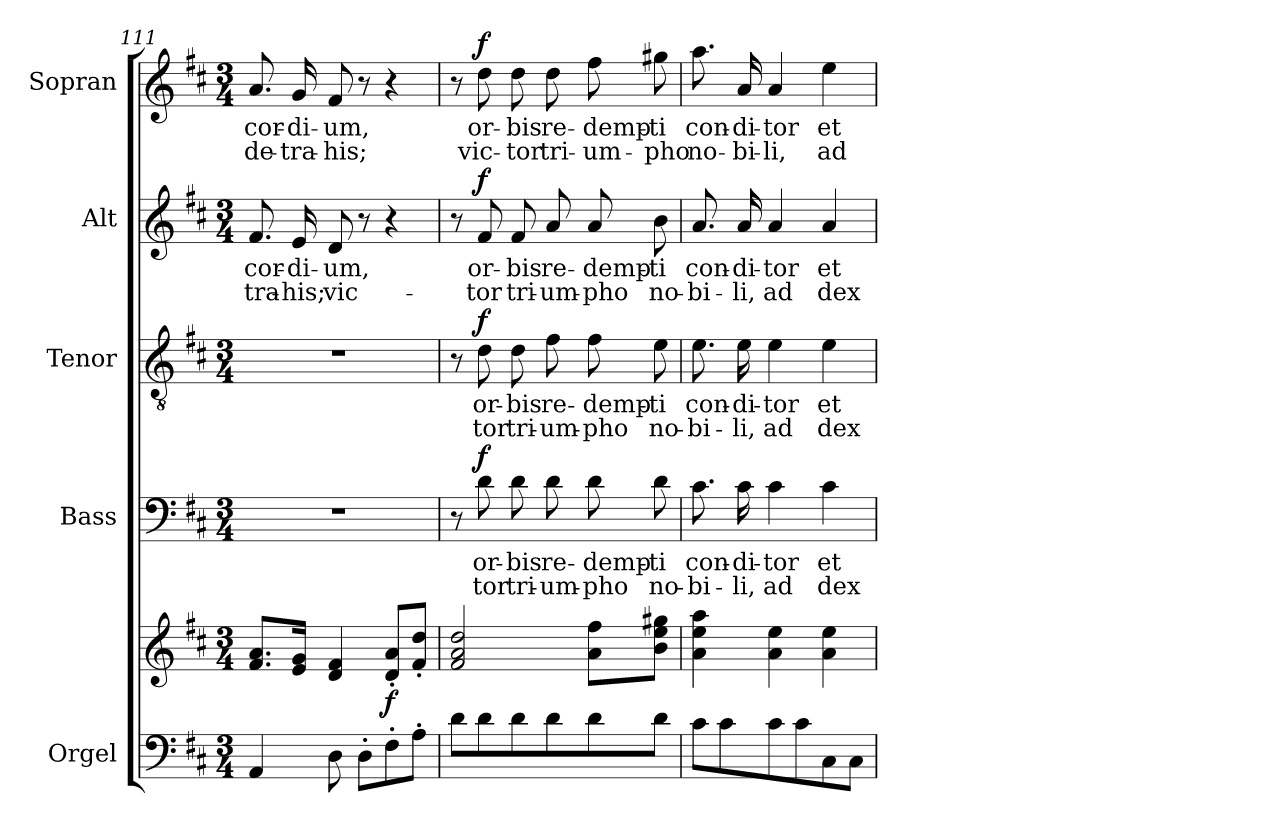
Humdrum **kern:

**kern	**kern	**dynam	**kern	**text	**text	**dynam	**kern	**text	**text	**dynam	**kern	**text	**text	**dynam	**kern	**text	**text	**dynam
*part5	*part5	*part5	*part4	*part4	*part4	*part4	*part3	*part3	*part3	*part3	*part2	*part2	*part2	*part2	*part1	*part1	*part1	*part1
*staff6	*staff5	*staff5/6	*staff4	*staff4	*staff4	*staff4	*staff3	*staff3	*staff3	*staff3	*staff2	*staff2	*staff2	*staff2	*staff1	*staff1	*staff1	*staff1
*I"Orgel	*	*	*I"Bass	*	*	*	*I"Tenor	*	*	*	*I"Alt	*	*	*	*I"Sopran	*	*	*
*I'Org.	*	*	*I'B.	*	*	*	*I'T.	*	*	*	*I'A.	*	*	*	*I'S.	*	*	*
!!LO:LB:g=z
*clefF4	*clefG2	*	*clefF4	*	*	*	*clefGv2	*	*	*	*clefG2	*	*	*	*clefG2	*	*	*
*k[f#c#]	*k[f#c#]	*	*k[f#c#]	*	*	*	*k[f#c#]	*	*	*	*k[f#c#]	*	*	*	*k[f#c#]	*	*	*
*D:	*D:	*	*D:	*	*	*	*D:	*	*	*	*D:	*	*	*	*D:	*	*	*
*M3/4	*M3/4	*	*M3/4	*	*	*	*M3/4	*	*	*	*M3/4	*	*	*	*M3/4	*	*	*
=111	=111	=111	=111	=111	=111	=111	=111	=111	=111	=111	=111	=111	=111	=111	=111	=111	=111	=111
!	!	!	!	!	!	!	!	!	!	!	!	!LO:LY:b	!LO:LY:b	!	!	!LO:LY:b	!LO:LY:b	!
4AA/	8.f#/ 8.a/L	.	2.r	.	.	.	2.r	.	.	.	8.f#/	cor-	-tra-	.	8.a/	cor-	de-	.
!	!	!	!	!	!	!	!	!	!	!	!	!LO:LY:b	!LO:LY:b	!	!	!LO:LY:b	!LO:LY:b	!
.	16e/ 16g/Jk	.	.	.	.	.	.	.	.	.	16e/	-di-	-his;	.	16g/	-di-	-tra-	.
!	!	!	!	!	!	!	!	!	!	!	!	!LO:LY:b	!LO:LY:b	!	!	!LO:LY:b	!LO:LY:b	!
8D\	4d/ 4f#/	.	.	.	.	.	.	.	.	.	8d/	-um,	vic-	.	8f#/	-um,	-his;	.
8D'>\L	.	.	.	.	.	.	.	.	.	.	8r	.	.	.	8r	.	.	.
!	!	!LO:DY:b	!	!	!	!	!	!	!	!	!	!	!	!	!	!	!	!
8F#'>\	8d/'< 8a/'<L	f	.	.	.	.	.	.	.	.	4r	.	.	.	4r	.	.	.
8A'>\J	8f#/'< 8dd/'<J	.	.	.	.	.	.	.	.	.	.	.	.	.	.	.	.	.
=112	=112	=112	=112	=112	=112	=112	=112	=112	=112	=112	=112	=112	=112	=112	=112	=112	=112	=112
8d\L	2f#/ 2a/ 2dd/	.	8r	.	.	.	8r	.	.	.	8r	.	.	.	8r	.	.	.
!	!	!	!	!LO:LY:b	!LO:LY:b	!LO:DY:a	!	!LO:LY:b	!LO:LY:b	!LO:DY:a	!	!LO:LY:b	!LO:LY:b	!LO:DY:a	!	!LO:LY:b	!LO:LY:b	!LO:DY:a
8d\	.	.	8d\	or-	-tor	f	8d\	or-	-tor	f	8f#/	or-	-tor	f	8dd\	or-	vic-	f
!	!	!	!	!LO:LY:b	!LO:LY:b	!	!	!LO:LY:b	!LO:LY:b	!	!	!LO:LY:b	!LO:LY:b	!	!	!LO:LY:b	!LO:LY:b	!
8d\	.	.	8d\	-bis	tri-	.	8d\	-bis	tri-	.	8f#/	-bis	tri-	.	8dd\	-bis	-tor	.
!	!	!	!	!LO:LY:b	!LO:LY:b	!	!	!LO:LY:b	!LO:LY:b	!	!	!LO:LY:b	!LO:LY:b	!	!	!LO:LY:b	!LO:LY:b	!
8d\	.	.	8d\	re-	-um-	.	8f#\	re-	-um-	.	8a/	re-	-um-	.	8dd\	re-	tri-	.
!	!	!	!	!LO:LY:b	!LO:LY:b	!	!	!LO:LY:b	!LO:LY:b	!	!	!LO:LY:b	!LO:LY:b	!	!	!LO:LY:b	!LO:LY:b	!
8d\	8a\ 8ff#\L	.	8d\	-demp-	-pho	.	8f#\	-demp-	-pho	.	8a/	-demp-	-pho	.	8ff#\	-demp-	-um-	.
!	!	!	!	!LO:LY:b	!LO:LY:b	!	!	!LO:LY:b	!LO:LY:b	!	!	!LO:LY:b	!LO:LY:b	!	!	!LO:LY:b	!LO:LY:b	!
8d\J	8b\ 8ee\ 8gg#X\J	.	8d\	-ti	no-	.	8e\	-ti	no-	.	8b\	-ti	no-	.	8gg#X\	-ti	-pho	.
=113	=113	=113	=113	=113	=113	=113	=113	=113	=113	=113	=113	=113	=113	=113	=113	=113	=113	=113
!	!	!	!	!LO:LY:b	!LO:LY:b	!	!	!LO:LY:b	!LO:LY:b	!	!	!LO:LY:b	!LO:LY:b	!	!	!LO:LY:b	!LO:LY:b	!
8c#\L	4a\ 4ee\ 4aa\	.	8.c#\	con-	-bi-	.	8.e\	con-	-bi-	.	8.a/	con-	-bi-	.	8.aa\	con-	no-	.
8c#\	.	.	.	.	.	.	.	.	.	.	.	.	.	.	.	.	.	.
!	!	!	!	!LO:LY:b	!LO:LY:b	!	!	!LO:LY:b	!LO:LY:b	!	!	!LO:LY:b	!LO:LY:b	!	!	!LO:LY:b	!LO:LY:b	!
.	.	.	16c#\	-di-	-li,	.	16e\	-di-	-li,	.	16a/	-di-	-li,	.	16a/	-di-	-bi-	.
!	!	!	!	!LO:LY:b	!LO:LY:b	!	!	!LO:LY:b	!LO:LY:b	!	!	!LO:LY:b	!LO:LY:b	!	!	!LO:LY:b	!LO:LY:b	!
8c#\	4a\ 4ee\	.	4c#\	-tor	ad	.	4e\	-tor	ad	.	4a/	-tor	ad	.	4a/	-tor	-li,	.
8c#\	.	.	.	.	.	.	.	.	.	.	.	.	.	.	.	.	.	.
!	!	!	!	!LO:LY:b	!LO:LY:b	!	!	!LO:LY:b	!LO:LY:b	!	!	!LO:LY:b	!LO:LY:b	!	!	!LO:LY:b	!LO:LY:b	!
8C#\	4a\ 4ee\	.	4c#\	et	dex-	.	4e\	et	dex-	.	4a/	et	dex-	.	4ee\	et	ad	.
8C#\J	.	.	.	.	.	.	.	.	.	.	.	.	.	.	.	.	.	.
=	=	=	=	=	=	=	=	=	=	=	=	=	=	=	=	=	=	=
*-	*-	*-	*-	*-	*-	*-	*-	*-	*-	*-	*-	*-	*-	*-	*-	*-	*-	*-
